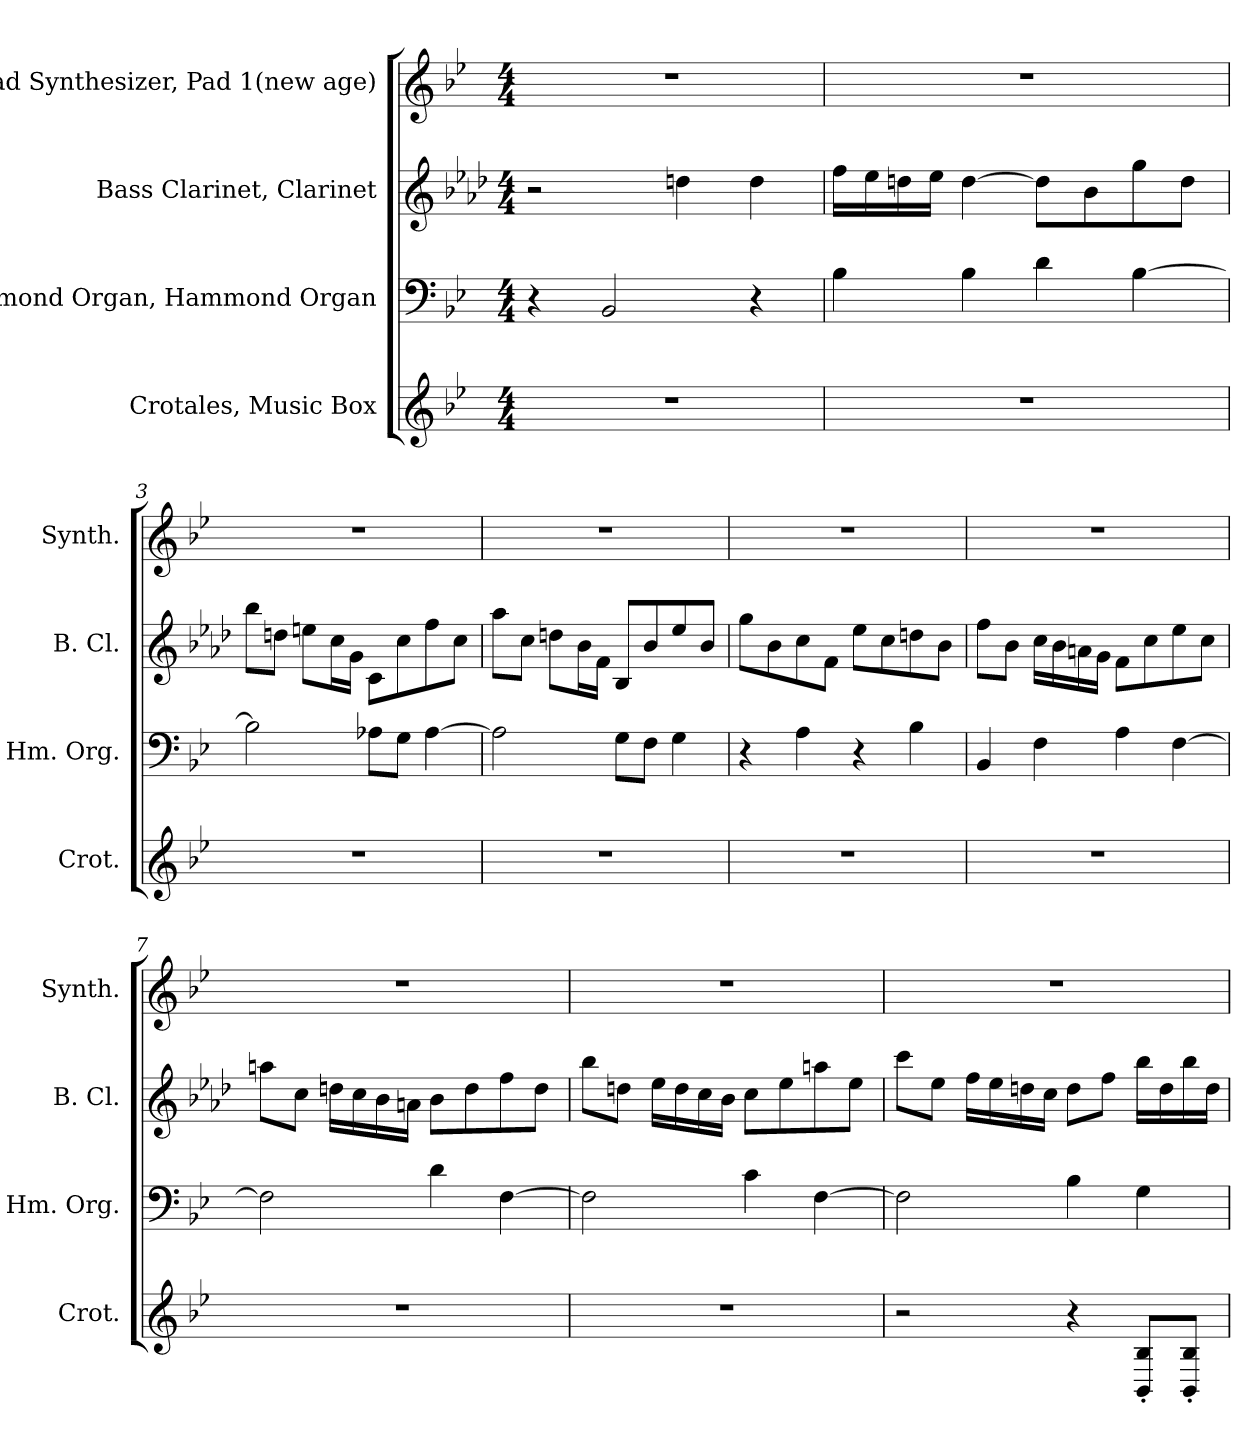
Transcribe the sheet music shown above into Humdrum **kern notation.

**kern	**kern	**kern	**kern
*part4	*part3	*part2	*part1
*staff4	*staff3	*staff2	*staff1
*I"Crotales, Music Box	*I"Hammond Organ, Hammond Organ	*I"Bass Clarinet, Clarinet	*I"Pad Synthesizer, Pad 1(new age)
*I'Crot.	*I'Hm. Org.	*I'B. Cl.	*I'Synth.
*clefG2	*clefF4	*clefG2	*clefG2
*ITrd-14c-24	*	*ITrd8c14	*
*k[b-e-]	*k[b-e-]	*k[b-e-a-d-]	*k[b-e-]
*M4/4	*M4/4	*M4/4	*M4/4
*MM85	*MM85	*MM85	*MM85
=1	=1	=1	=1
1r	4r	2r	1r
.	2BB-/	.	.
.	.	4dn\	.
.	4r	4d\	.
=2	=2	=2	=2
1r	4B-\	16f\LL	1r
.	.	16e-\	.
.	.	16dn\	.
.	.	16e-\JJ	.
.	4B-\	[4d\	.
.	4d\	8d\L]	.
.	.	8B-\	.
.	[4B-\	8g\	.
.	.	8d\J	.
=3	=3	=3	=3
1r	2B-\]	8b-\L	1r
.	.	8dn\J	.
.	.	8en\L	.
.	.	16c\L	.
.	.	16G\JJ	.
.	8A-X\L	8C\L	.
.	8G\J	8c\	.
.	[4A-\	8f\	.
.	.	8c\J	.
!!LO:LB:g=z
=4	=4	=4	=4
1r	2A-\]	8a-\L	1r
.	.	8c\J	.
.	.	8dn\L	.
.	.	16B-\L	.
.	.	16F\JJ	.
.	8G\L	8BB-/L	.
.	8F\J	8B-/	.
.	4G\	8e-/	.
.	.	8B-/J	.
=5	=5	=5	=5
1r	4r	8g\L	1r
.	.	8B-\	.
.	4A\	8c\	.
.	.	8F\J	.
.	4r	8e-\L	.
.	.	8c\	.
.	4B-\	8dn\	.
.	.	8B-\J	.
=6	=6	=6	=6
1r	4BB-/	8f\L	1r
.	.	8B-\J	.
.	4F\	16c\LL	.
.	.	16B-\	.
.	.	16An\	.
.	.	16G\JJ	.
.	4A\	8F\L	.
.	.	8c\	.
.	[4F\	8e-\	.
.	.	8c\J	.
=7	=7	=7	=7
1r	2F\]	8an\L	1r
.	.	8c\J	.
.	.	16dn\LL	.
.	.	16c\	.
.	.	16B-\	.
.	.	16An\JJ	.
.	4d\	8B-\L	.
.	.	8d\	.
.	[4F\	8f\	.
.	.	8d\J	.
!!LO:LB:g=z
=8	=8	=8	=8
1r	2F\]	8b-\L	1r
.	.	8dn\J	.
.	.	16e-\LL	.
.	.	16d\	.
.	.	16c\	.
.	.	16B-\JJ	.
.	4c\	8c\L	.
.	.	8e-\	.
.	[4F\	8an\	.
.	.	8e-\J	.
=9	=9	=9	=9
2r	2F\]	8cc\L	1r
.	.	8e-\J	.
.	.	16f\LL	.
.	.	16e-\	.
.	.	16dn\	.
.	.	16c\JJ	.
4r	4B-\	8d\L	.
.	.	8f\J	.
8b-/' 8bb-/'L	4G\	16b-\LL	.
.	.	16d\	.
8b-/' 8bb-/'J	.	16b-\	.
.	.	16d\JJ	.
=	=	=	=
*-	*-	*-	*-
